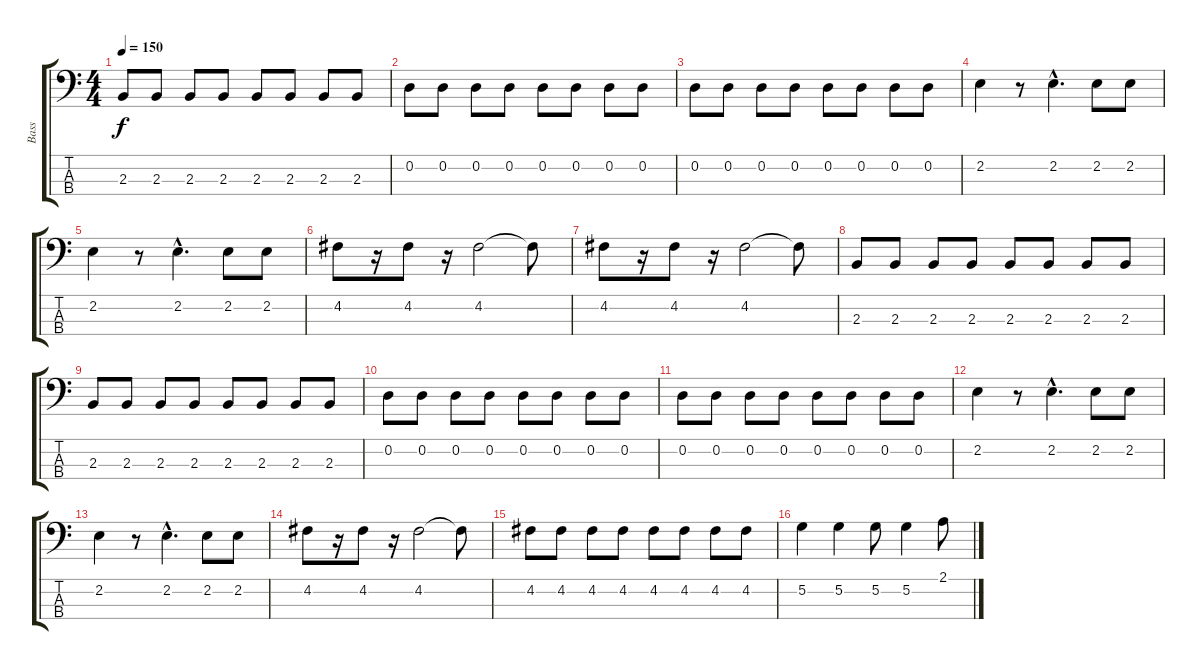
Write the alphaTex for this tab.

\track ("Bass" "Bass") {instrument electricbasspick}
\staff {score tabs}
\tuning (G2 D2 A1 E1) {hide}
\ts (4 4)
\tempo 150
\clef f4
\ks c
2.3.8{dy f} 2.3.8 2.3.8 2.3.8 2.3.8 2.3.8 2.3.8 2.3.8 |
0.2.8 0.2.8 0.2.8 0.2.8 0.2.8 0.2.8 0.2.8 0.2.8 |
0.2.8 0.2.8 0.2.8 0.2.8 0.2.8 0.2.8 0.2.8 0.2.8 |
2.2.4 r.8 2.2{hac}.4{d} 2.2.8 2.2.8 |
2.2.4 r.8 2.2{hac}.4{d} 2.2.8 2.2.8 |
4.2.8 r.16 4.2.8 r.16 4.2.2 4.2{t}.8 |
4.2.8 r.16 4.2.8 r.16 4.2.2 4.2{t}.8 |
2.3.8{volume 10} 2.3.8 2.3.8 2.3.8 2.3.8 2.3.8 2.3.8 2.3.8 |
2.3.8 2.3.8 2.3.8 2.3.8 2.3.8 2.3.8 2.3.8 2.3.8 |
0.2.8 0.2.8 0.2.8 0.2.8 0.2.8 0.2.8 0.2.8 0.2.8 |
0.2.8 0.2.8 0.2.8 0.2.8 0.2.8 0.2.8 0.2.8 0.2.8 |
2.2.4 r.8 2.2{hac}.4{d} 2.2.8 2.2.8 |
2.2.4 r.8 2.2{hac}.4{d} 2.2.8 2.2.8 |
4.2.8 r.16 4.2.8 r.16 4.2.2 4.2{t}.8 |
4.2.8 4.2.8 4.2.8 4.2.8 4.2.8 4.2.8 4.2.8 4.2.8 |
5.2.4 5.2.4 5.2.8 5.2.4 2.1.8
